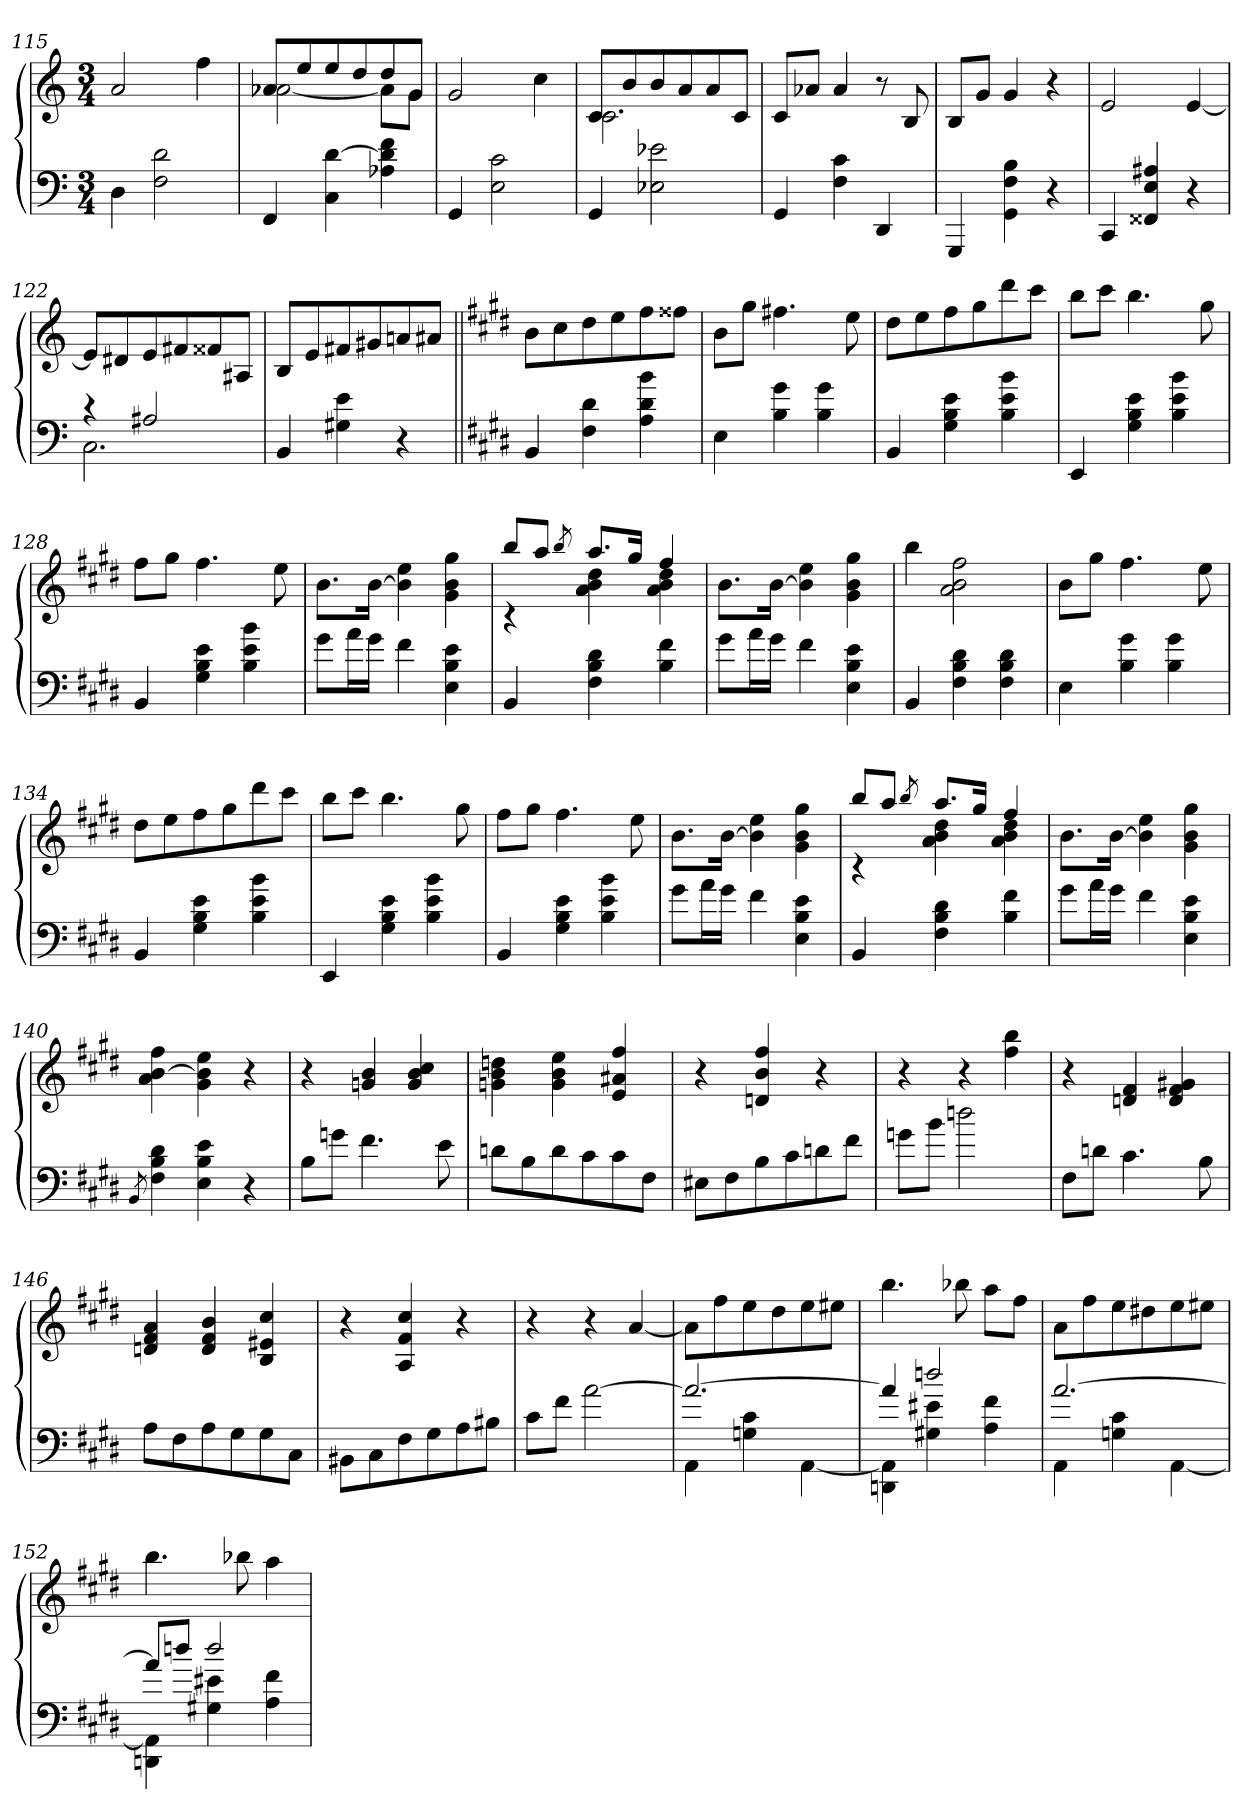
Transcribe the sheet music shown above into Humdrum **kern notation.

**kern	**kern
*part1	*part1
*staff2	*staff1
*clefF4	*clefG2
*k[]	*k[]
*M3/4	*M3/4
=115	=115
4D	2a
2F 2d	.
.	4ff
=116	=116
*	*^
4FF	8a-XL	[2a-X
.	8ee	.
4C [4d	8ee	.
.	8dd	.
4A-X 4d] 4f	8dd	8a-L]
.	8gJ	8gJ
*	*v	*v
=117	=117
4GG	2g
2E 2c	.
.	4cc
=118	=118
*	*^
4GG	8cL	2.c
.	8b	.
2E-X 2e-X	8b	.
.	8a	.
.	8a	.
.	8cJ	.
*	*v	*v
=119	=119
4GG	8cL
.	8a-XJ
4F 4c	4a-
4DD	8r
.	8B
=120	=120
4GGG	8BL
.	8gJ
4GG 4F 4B	4g
4r	4r
=121	=121
4CC	2e
4FF##X 4E 4A#X	.
4r	[4e
=122	=122
*^	*
4rc	2.C	8eL]
.	.	8d#X
2A#X	.	8e
.	.	8f#X
.	.	8f##X
.	.	8A#XJ
*v	*v	*
=123	=123
4BB	8BL
.	8e
4G#X 4e	8f#X
.	8g#X
4r	8an
.	8a#XJ
=124||	=124||
*k[f#c#g#d#]	*k[f#c#g#d#]
4BB	8bL
.	8cc#
4F# 4d#	8dd#
.	8ee
4A 4d# 4b	8ff#
.	8ff##XJ
=125	=125
4E	8bL
.	8gg#J
4B 4g#	4.ff#X
4B 4g#	.
.	8ee
=126	=126
4BB	8dd#L
.	8ee
4G# 4B 4e	8ff#
.	8gg#
4B 4e 4b	8ddd#
.	8ccc#J
=127	=127
4EE	8bbL
.	8ccc#J
4G# 4B 4e	4.bb
4B 4e 4b	.
.	8gg#
=128	=128
4BB	8ff#L
.	8gg#J
4G# 4B 4e	4.ff#
4B 4e 4b	.
.	8ee
=129	=129
8g#L	8.bL
16aL	.
16g#JJ	[16bJk
4f#	4b] 4ee
4E 4B 4e	4g# 4b 4gg#
=130	=130
*	*^
4BB	8bbL	4rc
.	8aaJ	.
.	8qbb/	.
4F# 4B 4d#	8.aaL	4a 4b 4dd#
.	16gg#Jk	.
4B 4f#	4ff#	4a 4b 4dd#
*	*v	*v
=131	=131
8g#L	8.bL
16aL	.
16g#JJ	[16bJk
4f#	4b] 4ee
4E 4B 4e	4g# 4b 4gg#
=132	=132
4BB	4bb
4F# 4B 4d#	2a 2b 2ff#
4F# 4B 4d#	.
=133	=133
4E	8bL
.	8gg#J
4B 4g#	4.ff#
4B 4g#	.
.	8ee
=134	=134
4BB	8dd#L
.	8ee
4G# 4B 4e	8ff#
.	8gg#
4B 4e 4b	8ddd#
.	8ccc#J
=135	=135
4EE	8bbL
.	8ccc#J
4G# 4B 4e	4.bb
4B 4e 4b	.
.	8gg#
=136	=136
4BB	8ff#L
.	8gg#J
4G# 4B 4e	4.ff#
4B 4e 4b	.
.	8ee
=137	=137
8g#L	8.bL
16aL	.
16g#JJ	[16bJk
4f#	4b] 4ee
4E 4B 4e	4g# 4b 4gg#
=138	=138
*	*^
4BB	8bbL	4rc
.	8aaJ	.
.	8qbb/	.
4F# 4B 4d#	8.aaL	4a 4b 4dd#
.	16gg#Jk	.
4B 4f#	4ff#	4a 4b 4dd#
*	*v	*v
=139	=139
8g#L	8.bL
16aL	.
16g#JJ	[16bJk
4f#	4b] 4ee
4E 4B 4e	4g# 4b 4gg#
=140	=140
8qBB/	.
4F# 4B 4d#	4a [4b 4ff#
4E 4B 4e	4g# 4b] 4ee
4r	4r
=141	=141
8BL	4r
8gnJ	.
4.f#	4gn 4b
.	4g 4b 4cc#
8e	.
=142	=142
8dnL	4gn 4b 4ddn
8B	.
8d	4g 4b 4ee
8c#	.
8c#	4e 4a#X 4ff#
8F#J	.
=143	=143
8E#XL	4r
8F#	.
8B	4dn 4b 4ff#
8c#	.
8dn	4r
8f#J	.
=144	=144
8gnL	4r
8bJ	.
2ddn	4r
.	4ff# 4bb
=145	=145
8F#L	4r
8dnJ	.
4.c#	4dn 4f#
.	4d 4f# 4g#X
8B	.
=146	=146
8AL	4dn 4f# 4a
8F#	.
8A	4d 4f# 4b
8G#	.
8G#	4B 4e#X 4cc#
8C#J	.
=147	=147
8BB#XL	4r
8C#	.
8F#	4A 4f# 4cc#
8G#	.
8A	4r
8B#XJ	.
=148	=148
8c#L	4r
8f#J	.
[2a	4r
.	[4a
=149	=149
*^	*
2.a_	4AA	8aL]
.	.	8ff#
.	4Gn 4c#	8ee
.	.	8dd#
.	[4AA	8ee
.	.	8ee#XJ
=150	=150	=150
4a]	4DDn 4AA]	4.bb
2ddn	4G#X 4e#X	.
.	.	8bb-X
.	4A 4f#	8aaL
.	.	8ff#J
=151	=151	=151
[2.a	4AA	8aL
.	.	8ff#
.	4Gn 4c#	8ee
.	.	8dd#X
.	[4AA	8ee
.	.	8ee#XJ
=152	=152	=152
8aL]	4DDn 4AA]	4.bb
8ddnJ	.	.
2dd	4G#X 4e#X	.
.	.	8bb-X
.	4A 4f#	4aa
*v	*v	*
=	=
*-	*-
